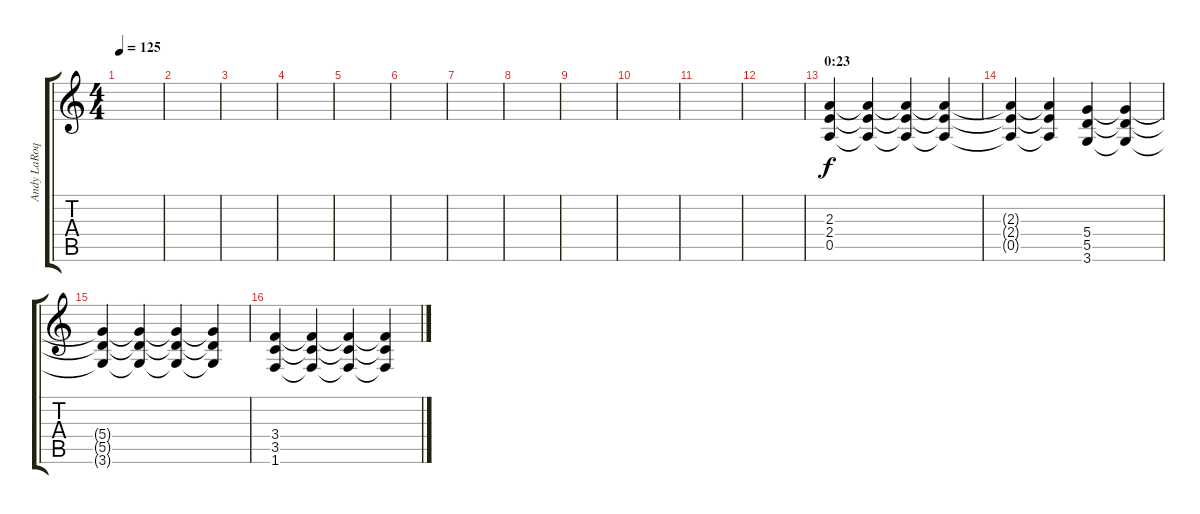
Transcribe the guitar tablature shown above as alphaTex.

\track ("Andy LaRoque (Guitar)" "Andy LaRoq") {instrument distortionguitar}
\staff {score tabs}
\tuning (E4 B3 G3 D3 A2 E2) {hide}
\ts (4 4)
\tempo 125
\clef g2
\ks c
|
|
|
|
|
|
|
|
|
|
|
|
\section ("" "0:23")
(2.3 2.4 0.5).4 (2.3{t} 2.4{t} 0.5{t}).4 (2.3{t} 2.4{t} 0.5{t}).4 (2.3{t} 2.4{t} 0.5{t}).4 |
(2.3{t} 2.4{t} 0.5{t}).4 (2.3{t} 2.4{t} 0.5{t}).4 (5.4 5.5 3.6).4 (5.4{t} 5.5{t} 3.6{t}).4 |
(5.4{t} 5.5{t} 3.6{t}).4 (5.4{t} 5.5{t} 3.6{t}).4 (5.4{t} 5.5{t} 3.6{t}).4 (5.4{t} 5.5{t} 3.6{t}).4 |
(3.4 3.5 1.6).4 (3.4{t} 3.5{t} 1.6{t}).4 (3.4{t} 3.5{t} 1.6{t}).4 (3.4{t} 3.5{t} 1.6{t}).4
